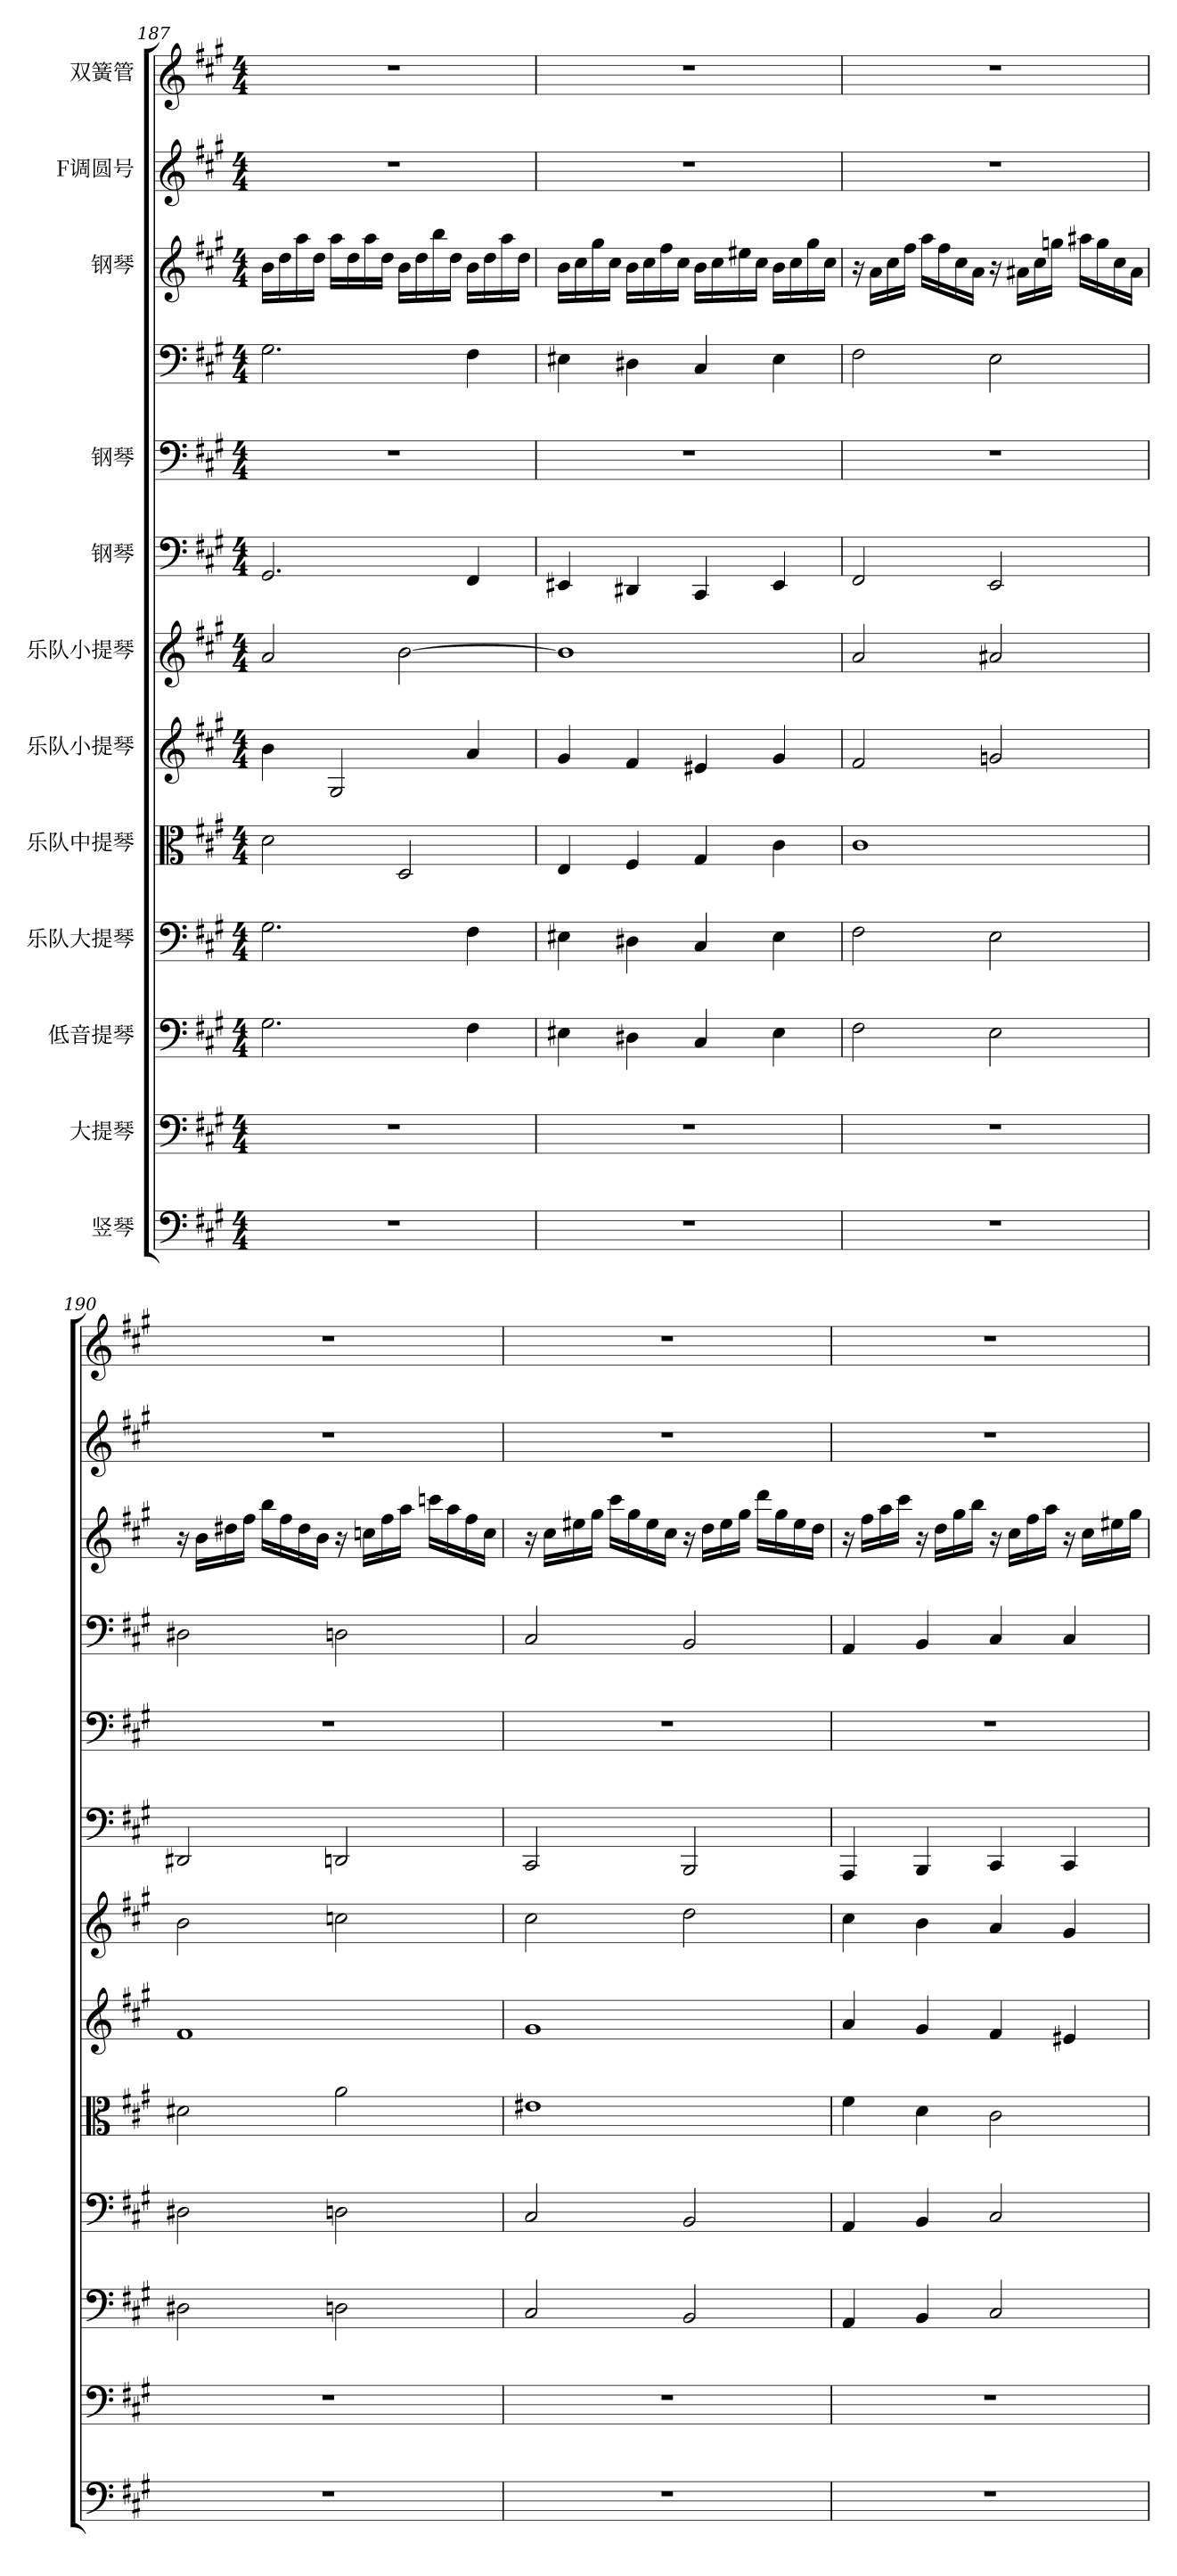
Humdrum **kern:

**kern	**kern	**kern	**kern	**kern	**kern	**kern	**kern	**kern	**kern	**kern	**kern	**kern
*part12	*part11	*part10	*part9	*part8	*part7	*part6	*part5	*part4	*part4	*part3	*part2	*part1
*staff13	*staff12	*staff11	*staff10	*staff9	*staff8	*staff7	*staff6	*staff5	*staff4	*staff3	*staff2	*staff1
*I"竖琴	*I"大提琴	*I"低音提琴	*I"乐队大提琴	*I"乐队中提琴	*I"乐队小提琴	*I"乐队小提琴	*I"钢琴	*I"钢琴	*	*I"钢琴	*I"F调圆号	*I"双簧管
*clefF4	*clefF4	*clefF4	*clefF4	*clefC3	*clefG2	*clefG2	*clefF4	*clefF4	*clefF4	*clefG2	*clefG2	*clefG2
*	*	*ITrd7c12	*	*	*	*	*	*	*	*	*ITrd4c7	*
*k[f#c#g#]	*k[f#c#g#]	*k[f#c#g#]	*k[f#c#g#]	*k[f#c#g#]	*k[f#c#g#]	*k[f#c#g#]	*k[f#c#g#]	*k[f#c#g#]	*k[f#c#g#]	*k[f#c#g#]	*k[f#c#]	*k[f#c#g#]
*M4/4	*M4/4	*M4/4	*M4/4	*M4/4	*M4/4	*M4/4	*M4/4	*M4/4	*M4/4	*M4/4	*M4/4	*M4/4
=187	=187	=187	=187	=187	=187	=187	=187	=187	=187	=187	=187	=187
1r	1r	2.GG#\	2.G#\	2d\	4b\	2a/	2.GG#/	1r	2.G#\	16b\LL	1r	1r
.	.	.	.	.	.	.	.	.	.	16dd\	.	.
.	.	.	.	.	.	.	.	.	.	16aa\	.	.
.	.	.	.	.	.	.	.	.	.	16dd\JJ	.	.
.	.	.	.	.	2G#/	.	.	.	.	16aa\LL	.	.
.	.	.	.	.	.	.	.	.	.	16dd\	.	.
.	.	.	.	.	.	.	.	.	.	16aa\	.	.
.	.	.	.	.	.	.	.	.	.	16dd\JJ	.	.
.	.	.	.	2D/	.	[2b\	.	.	.	16b\LL	.	.
.	.	.	.	.	.	.	.	.	.	16dd\	.	.
.	.	.	.	.	.	.	.	.	.	16bb\	.	.
.	.	.	.	.	.	.	.	.	.	16dd\JJ	.	.
.	.	4FF#\	4F#\	.	4a/	.	4FF#/	.	4F#\	16b\LL	.	.
.	.	.	.	.	.	.	.	.	.	16dd\	.	.
.	.	.	.	.	.	.	.	.	.	16aa\	.	.
.	.	.	.	.	.	.	.	.	.	16dd\JJ	.	.
!!LO:PB:g=z
=188	=188	=188	=188	=188	=188	=188	=188	=188	=188	=188	=188	=188
1r	1r	4EE#X\	4E#X\	4E/	4g#/	1b]	4EE#X/	1r	4E#X\	16b\LL	1r	1r
.	.	.	.	.	.	.	.	.	.	16cc#\	.	.
.	.	.	.	.	.	.	.	.	.	16gg#\	.	.
.	.	.	.	.	.	.	.	.	.	16cc#\JJ	.	.
.	.	4DD#X\	4D#X\	4F#/	4f#/	.	4DD#X/	.	4D#X\	16b\LL	.	.
.	.	.	.	.	.	.	.	.	.	16cc#\	.	.
.	.	.	.	.	.	.	.	.	.	16ff#\	.	.
.	.	.	.	.	.	.	.	.	.	16cc#\JJ	.	.
.	.	4CC#/	4C#/	4G#/	4e#X/	.	4CC#/	.	4C#/	16b\LL	.	.
.	.	.	.	.	.	.	.	.	.	16cc#\	.	.
.	.	.	.	.	.	.	.	.	.	16ee#X\	.	.
.	.	.	.	.	.	.	.	.	.	16cc#\JJ	.	.
.	.	4EE#\	4E#\	4c#\	4g#/	.	4EE#/	.	4E#\	16b\LL	.	.
.	.	.	.	.	.	.	.	.	.	16cc#\	.	.
.	.	.	.	.	.	.	.	.	.	16gg#\	.	.
.	.	.	.	.	.	.	.	.	.	16cc#\JJ	.	.
=189	=189	=189	=189	=189	=189	=189	=189	=189	=189	=189	=189	=189
1r	1r	2FF#\	2F#\	1c#	2f#/	2a/	2FF#/	1r	2F#\	16r	1r	1r
.	.	.	.	.	.	.	.	.	.	16a\LL	.	.
.	.	.	.	.	.	.	.	.	.	16cc#\	.	.
.	.	.	.	.	.	.	.	.	.	16ff#\JJ	.	.
.	.	.	.	.	.	.	.	.	.	16aa\LL	.	.
.	.	.	.	.	.	.	.	.	.	16ff#\	.	.
.	.	.	.	.	.	.	.	.	.	16cc#\	.	.
.	.	.	.	.	.	.	.	.	.	16a\JJ	.	.
.	.	2EE\	2E\	.	2gn/	2a#X/	2EE/	.	2E\	16r	.	.
.	.	.	.	.	.	.	.	.	.	16a#X\LL	.	.
.	.	.	.	.	.	.	.	.	.	16cc#\	.	.
.	.	.	.	.	.	.	.	.	.	16ggn\JJ	.	.
.	.	.	.	.	.	.	.	.	.	16aa#X\LL	.	.
.	.	.	.	.	.	.	.	.	.	16gg\	.	.
.	.	.	.	.	.	.	.	.	.	16cc#\	.	.
.	.	.	.	.	.	.	.	.	.	16a#\JJ	.	.
!!LO:PB:g=z
=190	=190	=190	=190	=190	=190	=190	=190	=190	=190	=190	=190	=190
1r	1r	2DD#X\	2D#X\	2d#X\	1f#	2b\	2DD#X/	1r	2D#X\	16r	1r	1r
.	.	.	.	.	.	.	.	.	.	16b\LL	.	.
.	.	.	.	.	.	.	.	.	.	16dd#X\	.	.
.	.	.	.	.	.	.	.	.	.	16ff#\JJ	.	.
.	.	.	.	.	.	.	.	.	.	16bb\LL	.	.
.	.	.	.	.	.	.	.	.	.	16ff#\	.	.
.	.	.	.	.	.	.	.	.	.	16dd#\	.	.
.	.	.	.	.	.	.	.	.	.	16b\JJ	.	.
.	.	2DDn\	2Dn\	2a\	.	2ccn\	2DDn/	.	2Dn\	16r	.	.
.	.	.	.	.	.	.	.	.	.	16ccn\LL	.	.
.	.	.	.	.	.	.	.	.	.	16ff#\	.	.
.	.	.	.	.	.	.	.	.	.	16aa\JJ	.	.
.	.	.	.	.	.	.	.	.	.	16cccn\LL	.	.
.	.	.	.	.	.	.	.	.	.	16aa\	.	.
.	.	.	.	.	.	.	.	.	.	16ff#\	.	.
.	.	.	.	.	.	.	.	.	.	16cc\JJ	.	.
=191	=191	=191	=191	=191	=191	=191	=191	=191	=191	=191	=191	=191
1r	1r	2CC#/	2C#/	1e#X	1g#	2cc#\	2CC#/	1r	2C#/	16r	1r	1r
.	.	.	.	.	.	.	.	.	.	16cc#\LL	.	.
.	.	.	.	.	.	.	.	.	.	16ee#X\	.	.
.	.	.	.	.	.	.	.	.	.	16gg#\JJ	.	.
.	.	.	.	.	.	.	.	.	.	16ccc#\LL	.	.
.	.	.	.	.	.	.	.	.	.	16gg#\	.	.
.	.	.	.	.	.	.	.	.	.	16ee#\	.	.
.	.	.	.	.	.	.	.	.	.	16cc#\JJ	.	.
.	.	2BBB/	2BB/	.	.	2dd\	2BBB/	.	2BB/	16r	.	.
.	.	.	.	.	.	.	.	.	.	16dd\LL	.	.
.	.	.	.	.	.	.	.	.	.	16ee#\	.	.
.	.	.	.	.	.	.	.	.	.	16gg#\JJ	.	.
.	.	.	.	.	.	.	.	.	.	16ddd\LL	.	.
.	.	.	.	.	.	.	.	.	.	16gg#\	.	.
.	.	.	.	.	.	.	.	.	.	16ee#\	.	.
.	.	.	.	.	.	.	.	.	.	16dd\JJ	.	.
!!LO:PB:g=z
=192	=192	=192	=192	=192	=192	=192	=192	=192	=192	=192	=192	=192
1r	1r	4AAA/	4AA/	4f#\	4a/	4cc#\	4AAA/	1r	4AA/	16r	1r	1r
.	.	.	.	.	.	.	.	.	.	16ff#\LL	.	.
.	.	.	.	.	.	.	.	.	.	16aa\	.	.
.	.	.	.	.	.	.	.	.	.	16ccc#\JJ	.	.
.	.	4BBB/	4BB/	4d\	4g#/	4b\	4BBB/	.	4BB/	16r	.	.
.	.	.	.	.	.	.	.	.	.	16dd\LL	.	.
.	.	.	.	.	.	.	.	.	.	16gg#\	.	.
.	.	.	.	.	.	.	.	.	.	16bb\JJ	.	.
.	.	2CC#/	2C#/	2c#\	4f#/	4a/	4CC#/	.	4C#/	16r	.	.
.	.	.	.	.	.	.	.	.	.	16cc#\LL	.	.
.	.	.	.	.	.	.	.	.	.	16ff#\	.	.
.	.	.	.	.	.	.	.	.	.	16aa\JJ	.	.
.	.	.	.	.	4e#X/	4g#/	4CC#/	.	4C#/	16r	.	.
.	.	.	.	.	.	.	.	.	.	16cc#\LL	.	.
.	.	.	.	.	.	.	.	.	.	16ee#X\	.	.
.	.	.	.	.	.	.	.	.	.	16gg#\JJ	.	.
=	=	=	=	=	=	=	=	=	=	=	=	=
*-	*-	*-	*-	*-	*-	*-	*-	*-	*-	*-	*-	*-
